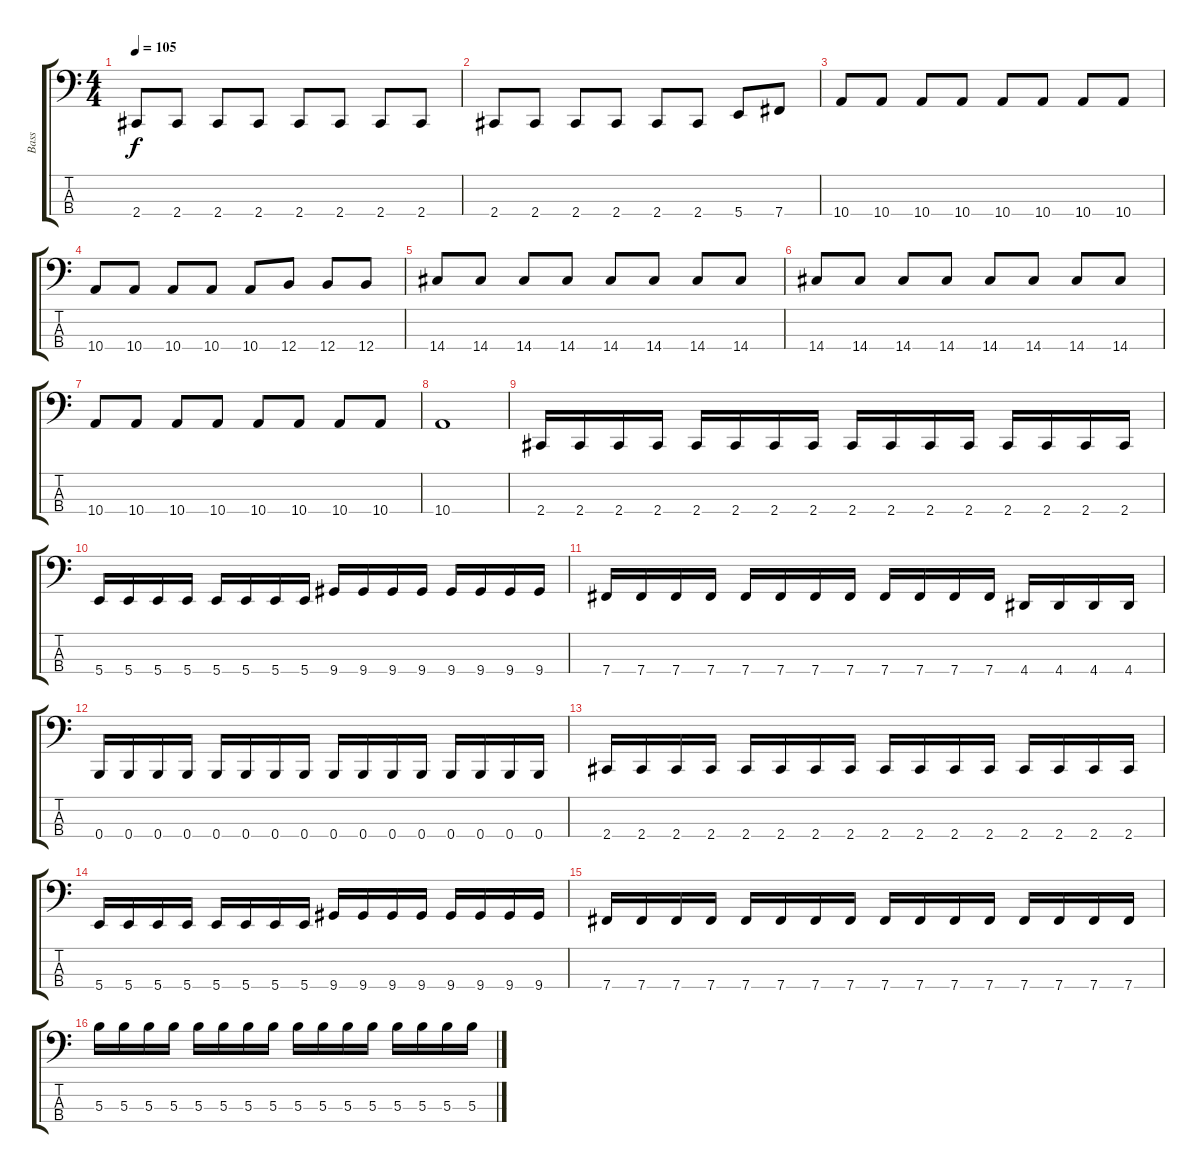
\track ("Bass" "Bass") {instrument electricbassfinger}
\staff {score tabs}
\tuning (E3 B2 Gb2 B0) {hide}
\ts (4 4)
\tempo 105
\clef f4
\ks c
2.4.8{dy f} 2.4.8 2.4.8 2.4.8 2.4.8 2.4.8 2.4.8 2.4.8 |
2.4.8 2.4.8 2.4.8 2.4.8 2.4.8 2.4.8 5.4.8 7.4.8 |
10.4.8 10.4.8 10.4.8 10.4.8 10.4.8 10.4.8 10.4.8 10.4.8 |
10.4.8 10.4.8 10.4.8 10.4.8 10.4.8 12.4.8 12.4.8 12.4.8 |
14.4.8 14.4.8 14.4.8 14.4.8 14.4.8 14.4.8 14.4.8 14.4.8 |
14.4.8 14.4.8 14.4.8 14.4.8 14.4.8 14.4.8 14.4.8 14.4.8 |
10.4.8 10.4.8 10.4.8 10.4.8 10.4.8 10.4.8 10.4.8 10.4.8 |
10.4.1 |
2.4.16 2.4.16 2.4.16 2.4.16 2.4.16 2.4.16 2.4.16 2.4.16 2.4.16 2.4.16 2.4.16 2.4.16 2.4.16 2.4.16 2.4.16 2.4.16 |
5.4.16 5.4.16 5.4.16 5.4.16 5.4.16 5.4.16 5.4.16 5.4.16 9.4.16 9.4.16 9.4.16 9.4.16 9.4.16 9.4.16 9.4.16 9.4.16 |
7.4.16 7.4.16 7.4.16 7.4.16 7.4.16 7.4.16 7.4.16 7.4.16 7.4.16 7.4.16 7.4.16 7.4.16 4.4.16 4.4.16 4.4.16 4.4.16 |
0.4.16 0.4.16 0.4.16 0.4.16 0.4.16 0.4.16 0.4.16 0.4.16 0.4.16 0.4.16 0.4.16 0.4.16 0.4.16 0.4.16 0.4.16 0.4.16 |
2.4.16 2.4.16 2.4.16 2.4.16 2.4.16 2.4.16 2.4.16 2.4.16 2.4.16 2.4.16 2.4.16 2.4.16 2.4.16 2.4.16 2.4.16 2.4.16 |
5.4.16 5.4.16 5.4.16 5.4.16 5.4.16 5.4.16 5.4.16 5.4.16 9.4.16 9.4.16 9.4.16 9.4.16 9.4.16 9.4.16 9.4.16 9.4.16 |
7.4.16 7.4.16 7.4.16 7.4.16 7.4.16 7.4.16 7.4.16 7.4.16 7.4.16 7.4.16 7.4.16 7.4.16 7.4.16 7.4.16 7.4.16 7.4.16 |
5.3.16 5.3.16 5.3.16 5.3.16 5.3.16 5.3.16 5.3.16 5.3.16 5.3.16 5.3.16 5.3.16 5.3.16 5.3.16 5.3.16 5.3.16 5.3.16
